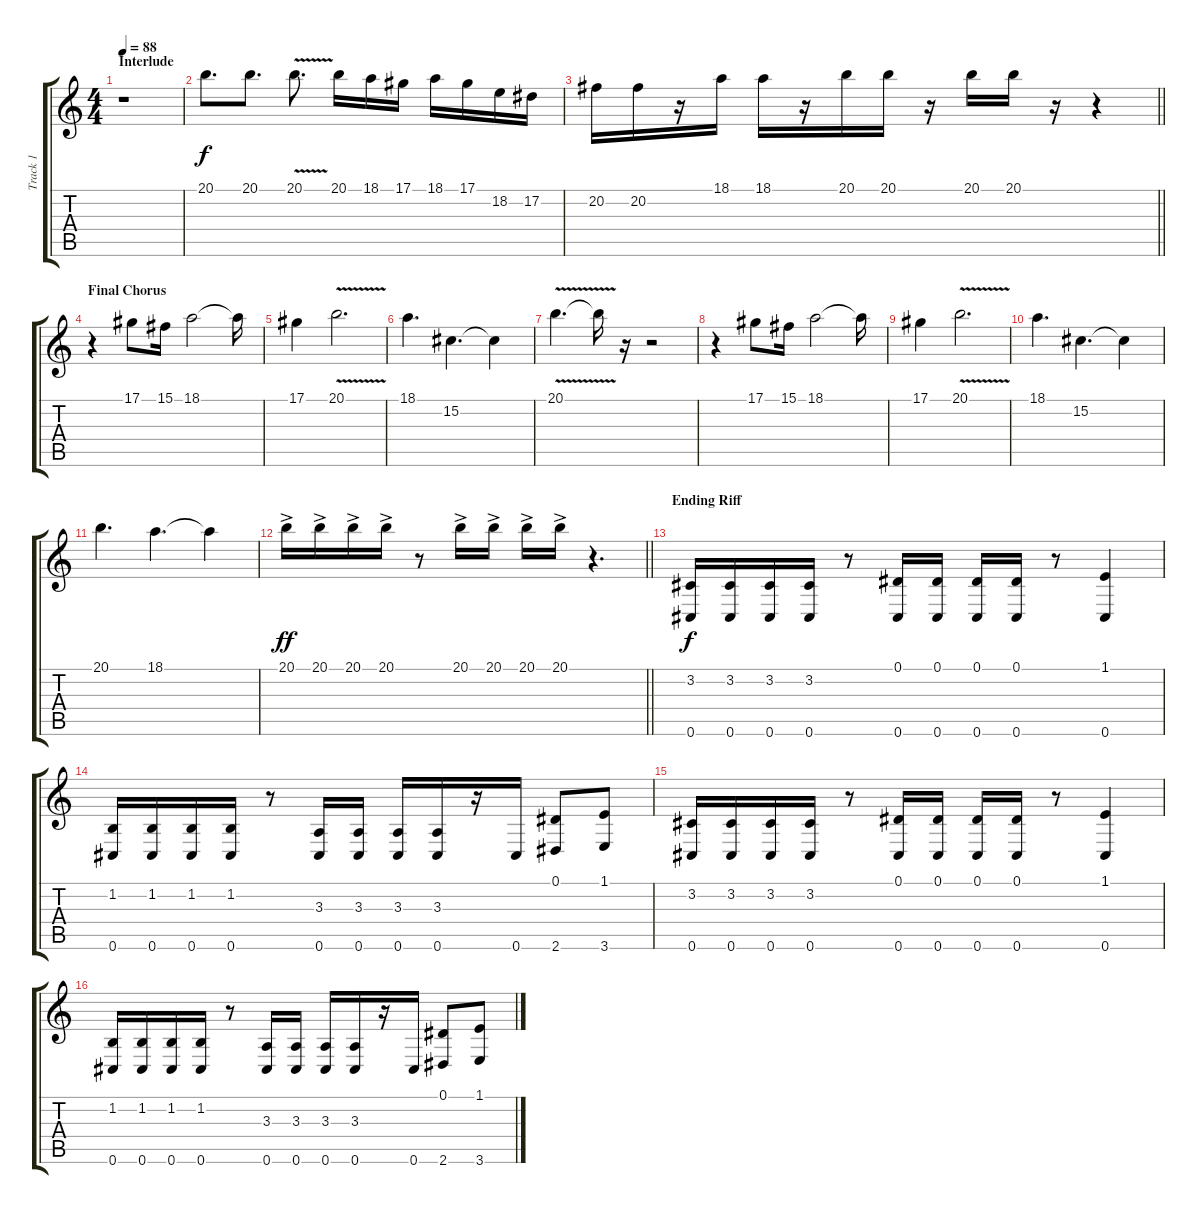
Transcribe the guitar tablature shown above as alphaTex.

\track ("Track 1" "Track 1") {instrument tremolostrings}
\staff {score tabs}
\tuning (Eb4 Bb3 Gb3 Db3 Ab2 Db3) {hide}
\ts (4 4)
\section ("" "Interlude")
\tempo 88
\clef g2
\ks c
r.1{dy f} |
20.1.8{d} 20.1.8{d} 20.1{v}.8{d} 20.1.16 18.1.16 17.1.16 18.1.16 17.1.16 18.2.16 17.2.16 |
\barLineRight lightlight
20.2.16 20.2.16 r.16 18.1.16 18.1.16 r.16 20.1.16 20.1.16 r.16 20.1.16 20.1.16 r.16 r.4 |
\section ("" "Final Chorus")
r.4 17.1.8 15.1.16 18.1.2 18.1{t}.16 |
17.1.4 20.1{v}.2{d} |
18.1.4{d} 15.2.4{d} 15.2{t}.4 |
20.1{v}.4{d} 20.1{t}.16 r.16 r.2 |
r.4 17.1.8 15.1.16 18.1.2 18.1{t}.16 |
17.1.4 20.1{v}.2{d} |
18.1.4{d} 15.2.4{d} 15.2{t}.4 |
20.1.4{d} 18.1.4{d} 18.1{t}.4 |
\barLineRight lightlight
20.1{ac}.16{dy ff} 20.1{ac}.16 20.1{ac}.16 20.1{ac}.16 r.8 20.1{ac}.16 20.1{ac}.16 20.1{ac}.16 20.1{ac}.16 r.4{d} |
\section ("" "Ending Riff")
(3.2 0.6).16{dy f} (3.2 0.6).16 (3.2 0.6).16 (3.2 0.6).16 r.8 (0.1 0.6).16 (0.1 0.6).16 (0.1 0.6).16 (0.1 0.6).16 r.8 (1.1 0.6).4 |
(1.2 0.6).16 (1.2 0.6).16 (1.2 0.6).16 (1.2 0.6).16 r.8 (3.3 0.6).16 (3.3 0.6).16 (3.3 0.6).16 (3.3 0.6).16 r.16 0.6.16 (0.1 2.6).8 (1.1 3.6).8 |
(3.2 0.6).16 (3.2 0.6).16 (3.2 0.6).16 (3.2 0.6).16 r.8 (0.1 0.6).16 (0.1 0.6).16 (0.1 0.6).16 (0.1 0.6).16 r.8 (1.1 0.6).4 |
(1.2 0.6).16 (1.2 0.6).16 (1.2 0.6).16 (1.2 0.6).16 r.8 (3.3 0.6).16 (3.3 0.6).16 (3.3 0.6).16 (3.3 0.6).16 r.16 0.6.16 (0.1 2.6).8 (1.1 3.6).8
